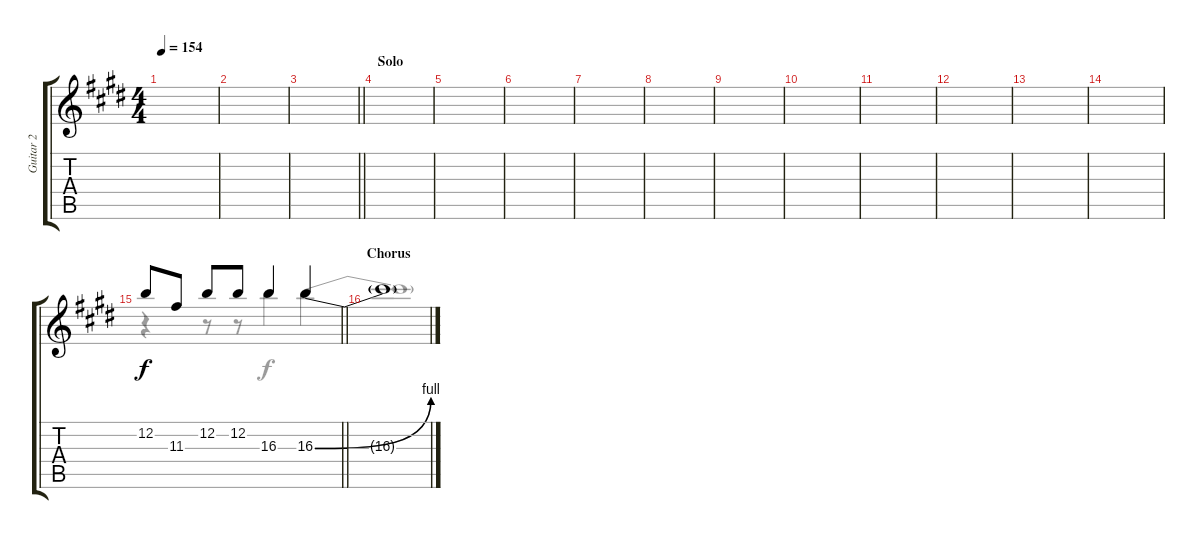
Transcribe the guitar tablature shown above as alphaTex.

\track ("Guitar 2 " "Guitar 2 ") {instrument electricguitarmuted}
\staff {score tabs}
\tuning (E4 B3 G3 D3 A2 E2) {hide}
\voice
\ts (4 4)
\tempo 154
\clef g2
\ks e
|
|
\barLineRight lightlight
|
\section ("" "Solo")
|
|
|
|
|
|
|
|
|
|
|
\barLineRight lightlight
12.2.8{instrument overdrivenguitar} 11.3.8 12.2.8 12.2.8 16.3.4 16.3{be (bend 0 0 60 4)}.4 |
\section ("" "Chorus")
16.3{t}.1
\voice
\clef g2
\ottava regular
\simile none
\ks e
|
|
\barLineRight lightlight
|
|
|
|
|
|
|
|
|
|
|
|
\barLineRight lightlight
r.4 r.8 r.8 16.3.4 16.3{be (bend 0 0 60 4)}.4 |
16.3{t}.1
